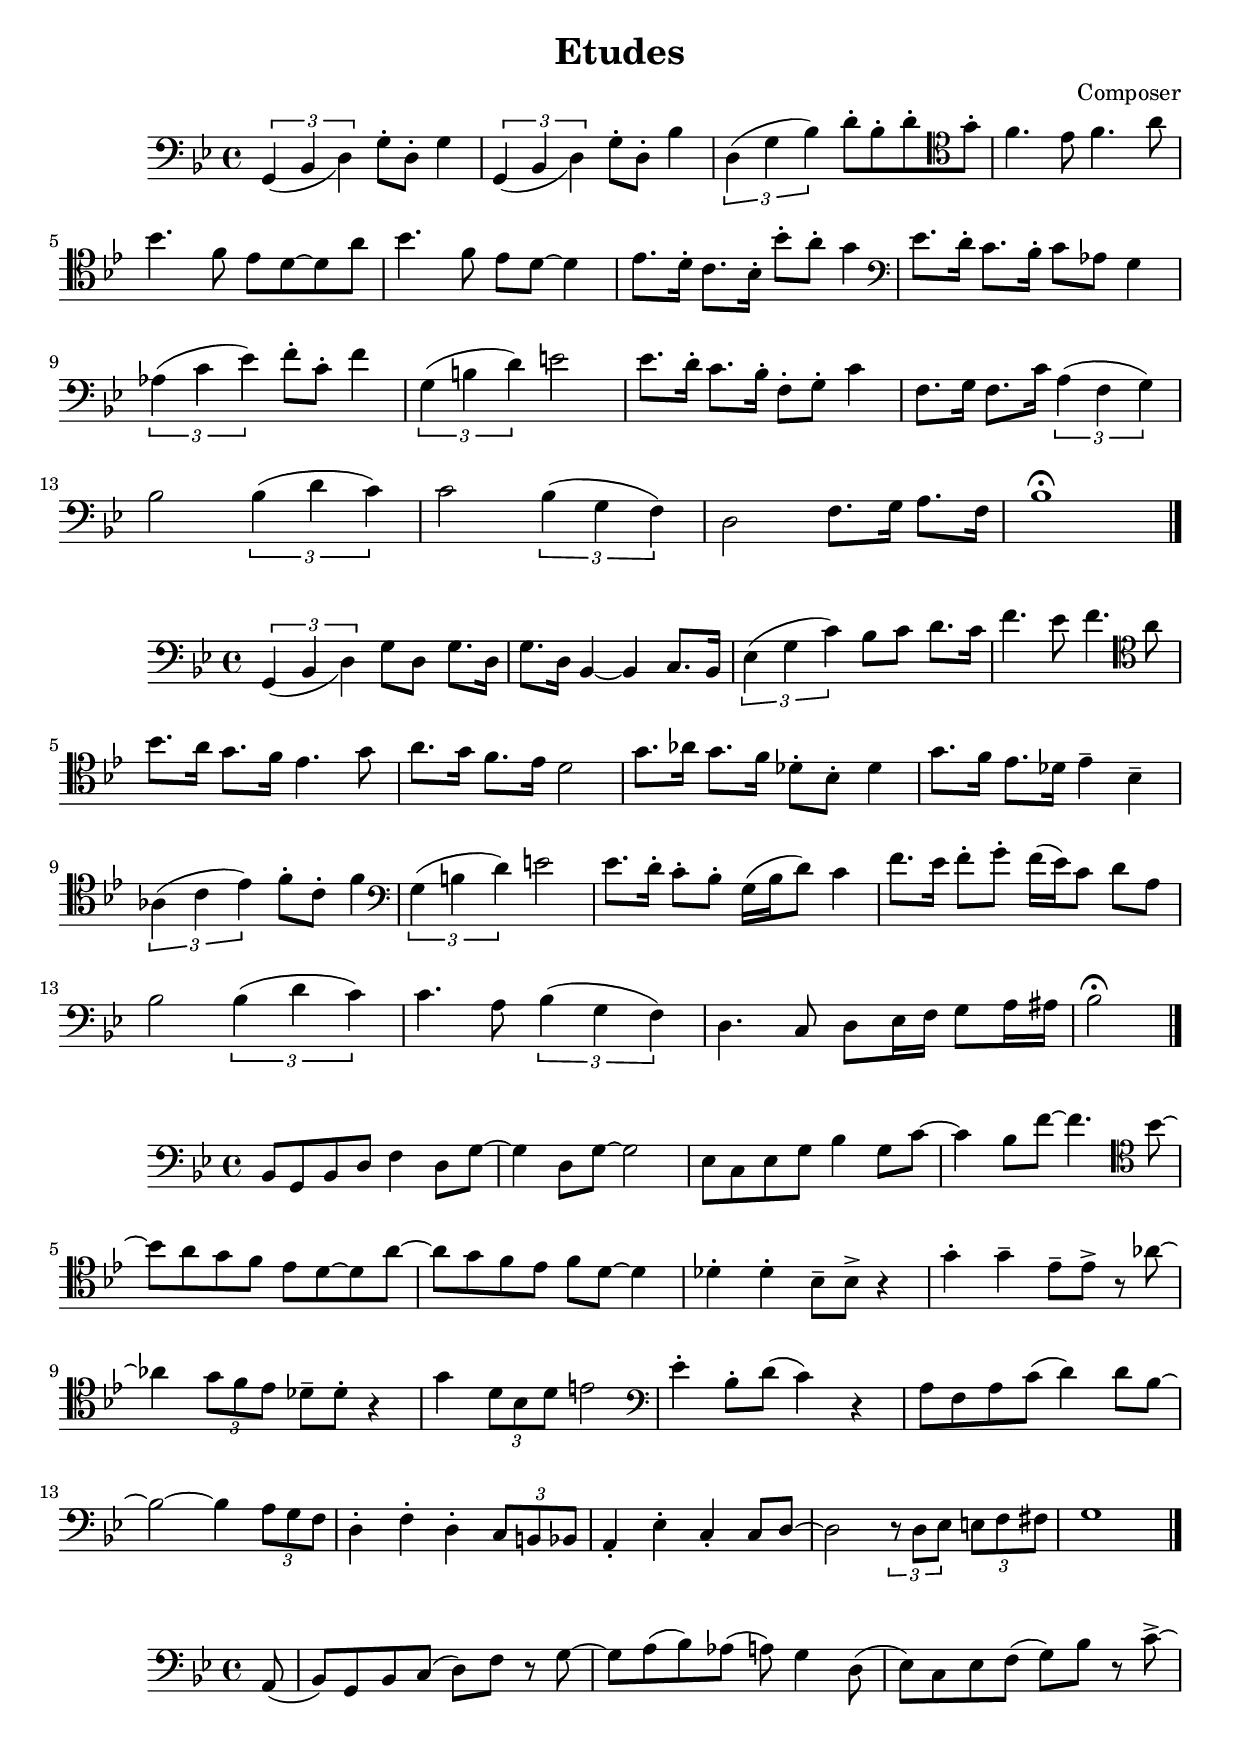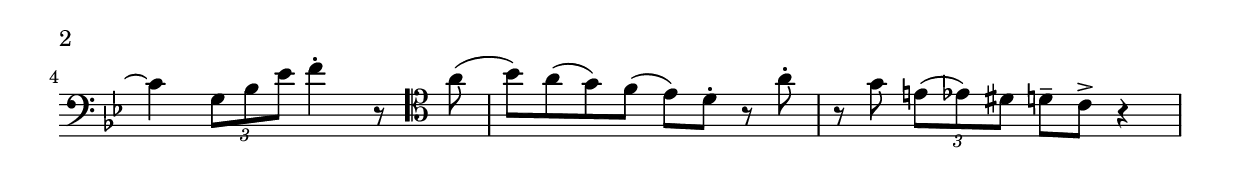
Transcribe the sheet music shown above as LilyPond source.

\header {
  title = "Etudes"
  composer = "Composer"
}

\score {
  \relative c' {
  \clef bass
  \key bes \major
  \slurDown
    \tuplet 3/2{g,4 (bes d)} g8\staccato d8\staccato g4 | \tuplet 3/2{g,4 (bes d)} g8\staccato d8\staccato bes'4 |
    \slurUp
    \tuplet 3/2{d,4 (g bes)} d8\staccato bes\staccato d\staccato \clef tenor  g\staccato | f4. ees8 f4. a8|
    \break
    bes4. f8 ees d8~d8 a'8 | bes4. f8 ees8 d8~d4 | ees8. d16\staccato c8. bes16\staccato bes'8\staccato a\staccato g4 |
    \clef bass ees8. d16\staccato c8. bes16\staccato c8 aes8 g4 |
    \break
     \tuplet 3/2{aes4 (c ees)} f8\staccato c\staccato f4|
    \tuplet 3/2{g,4 (b d)} e2 | ees8. d16\staccato c8. bes16\staccato f8\staccato g\staccato c4 |
    f,8. g16 f8. c'16 \tuplet 3/2{a4 (f g)} | 
    \break
    bes2 \tuplet 3/2{bes4 (d c)} |
    c2 \tuplet 3/2{bes4 (g f)} |d2 f8. g16 a8. f16 | bes1\fermata \bar "|."
  }

  %\layout {}
  %\midi {}
}

\score {
  \relative c {
  \clef bass
  \key bes \major
  \slurDown
  \tuplet 3/2{g4 (bes d)} g8 d8 g8. d16| g8. d16 bes4~bes4 c8. bes16 | 
  \slurUp
  \tuplet 3/2{ees4 (g c)} bes8 c8 d8. c16| f4. ees8 f4. \clef tenor a8 |
  \break
   bes8. a16 g8. f16 ees4. g8 | a8. g16 f8. ees16 d2 |
   g8. aes16 g8. f16 des8\staccato bes\staccato des4 | g8. f16 ees8. des16 ees4\tenuto bes\tenuto |
   \break
   \tuplet 3/2{aes4 (c ees)} f8\staccato c8\staccato f4 | \clef bass \tuplet 3/2{g,4 (b d)} e2 |
   ees8. d16\staccato c8\staccato bes\staccato g16 (bes16 d8) c4 | f8. ees16 f8\staccato g\staccato f16 (ees16) c8 d8 a8 |
   \break
   bes2 \tuplet 3/2{bes4 (d c)} | c4. a8 \tuplet 3/2{bes4 (g f)} d4. c8d8 ees16 f16 g8 a16 ais16 |
   bes2\fermata \bar "|."


  }

  \layout {}
  \midi {}
}


\score {
  \relative c' {
  \clef bass
  \key bes \major
  bes,8 g8 bes8 d8 f4 d8 g~|g4 d8 g8~g2 | ees8 c8 ees g8 bes4 g8 c8~| c4 bes8 f'8~f4. \clef tenor bes8~|
  \break
  bes8 a8 g f ees d8~d8 a'8~|a8 g8 f8 ees8 f8 d8~d4 |
   des4\staccato des4\staccato bes8\tenuto bes8\accent r4 | g'4\staccato g4\tenuto ees8\tenuto ees\accent r8 aes8~|
   \break
   aes4 \tuplet 3/2{g8 f ees} des8\tenuto des8\staccato r4 | g4 \tuplet 3/2{d8 bes d} e2 |
   \clef bass ees4\staccato bes8\staccato d8 (c4) r4 | a8 f8 a8 c8 (d4) d8 bes~ |
   \break
   bes2~bes4 \tuplet 3/2{a8 g8 f8} |d4\staccato f4\staccato d4\staccato \tuplet 3/2{c8 b bes} |
   a4\staccato ees'\staccato c4\staccato c8 d8~| d2 \tuplet 3/2{r8 d8 ees8} \tuplet 3/2{e8 f fis} |
   g1 \bar "|."
   

    }

  %\layout {}
  %\midi {}
}

\score {
  \relative c {
  \clef bass
  \key bes \major
    \partial 8 (a8 bes8) g bes c (d) f r8 g8~|g8 a8 (bes) aes (a) g4 d8 (ees8) c ees8 f8 (g8) bes8 r8 c8\accent~|
    \break
    c4 \tuplet 3/2 {g8 bes ees} f4\staccato r8 
    \clef tenor
    a8
    (bes8) a8 (g8) f8 (ees) d8\staccato r8 a'\staccato | r8 g \tuplet 3/2{e8 (ees8) dis} d8\tenuto c8\accent r4 |


    }

  %\layout {}
  %\midi {}
}